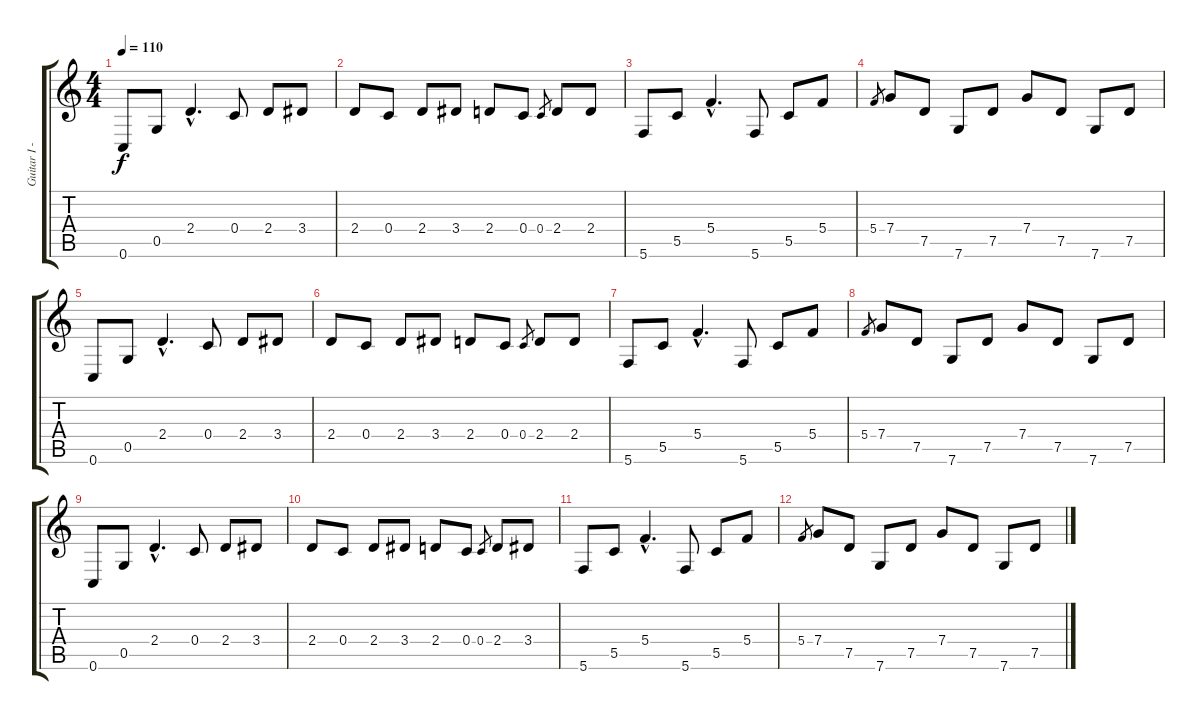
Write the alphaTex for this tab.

\track ("Guitar I - Distortion" "Guitar I -") {instrument distortionguitar}
\staff {score tabs}
\tuning (D4 A3 F3 C3 G2 C2) {hide}
\ts (4 4)
\tempo 110
\clef g2
\ks c
0.6.8{dy f} 0.5.8 2.4{hac}.4{d} 0.4.8 2.4.8 3.4.8 |
2.4.8 0.4.8 2.4.8 3.4.8 2.4.8 0.4.8 0.4.8{gr} 2.4.8 2.4.8 |
5.6.8 5.5.8 5.4{hac}.4{d} 5.6.8 5.5.8 5.4.8 |
5.4.8{gr} 7.4.8 7.5.8 7.6.8 7.5.8 7.4.8 7.5.8 7.6.8 7.5.8 |
0.6.8 0.5.8 2.4{hac}.4{d} 0.4.8 2.4.8 3.4.8 |
2.4.8 0.4.8 2.4.8 3.4.8 2.4.8 0.4.8 0.4.8{gr} 2.4.8 2.4.8 |
5.6.8 5.5.8 5.4{hac}.4{d} 5.6.8 5.5.8 5.4.8 |
5.4.8{gr} 7.4.8 7.5.8 7.6.8 7.5.8 7.4.8 7.5.8 7.6.8 7.5.8 |
0.6.8 0.5.8 2.4{hac}.4{d} 0.4.8 2.4.8 3.4.8 |
2.4.8 0.4.8 2.4.8 3.4.8 2.4.8 0.4.8 0.4.8{gr} 2.4.8 3.4.8 |
5.6.8 5.5.8 5.4{hac}.4{d} 5.6.8 5.5.8 5.4.8 |
5.4.8{gr} 7.4.8 7.5.8 7.6.8 7.5.8 7.4.8 7.5.8 7.6.8 7.5.8
